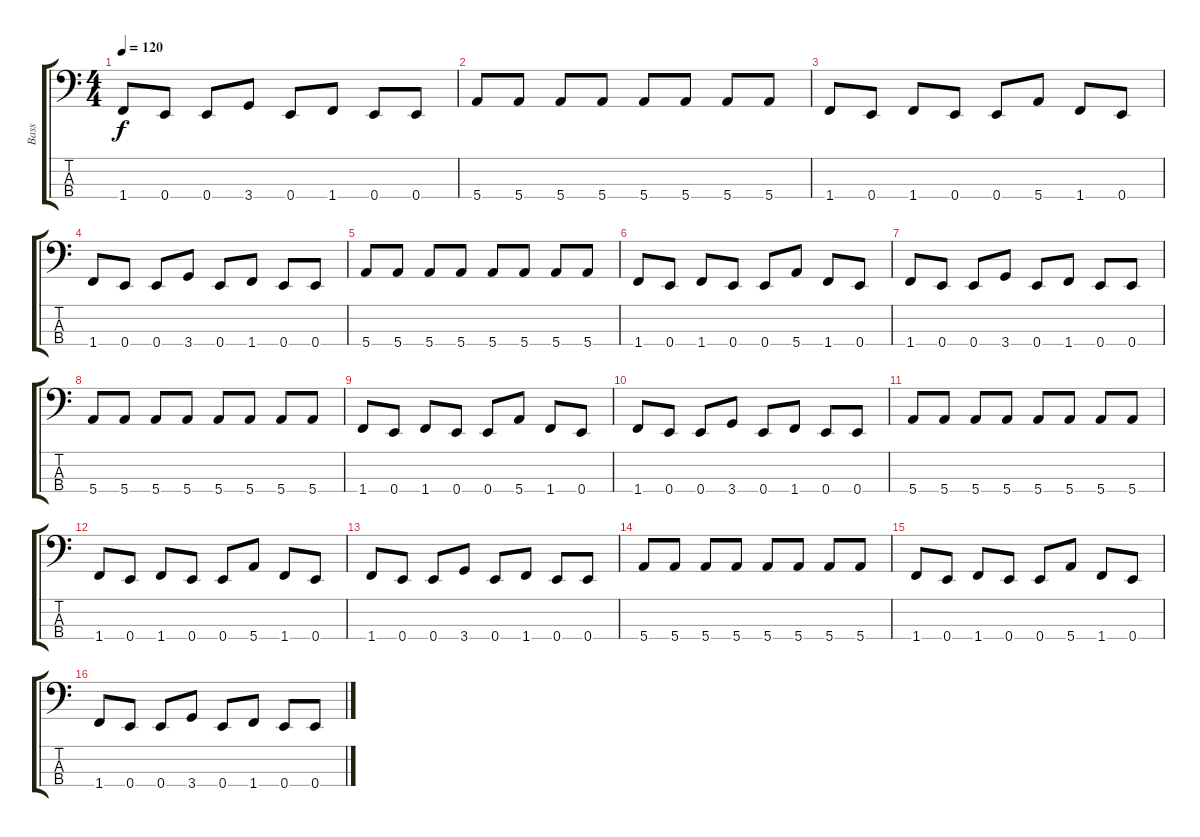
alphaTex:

\track ("Bass" "Bass") {instrument electricbasspick}
\staff {score tabs}
\tuning (G2 D2 A1 E1) {hide}
\ts (4 4)
\tempo 120
\clef f4
\ks c
1.4.8{dy f} 0.4.8 0.4.8 3.4.8 0.4.8 1.4.8 0.4.8 0.4.8 |
5.4.8 5.4.8 5.4.8 5.4.8 5.4.8 5.4.8 5.4.8 5.4.8 |
1.4.8 0.4.8 1.4.8 0.4.8 0.4.8 5.4.8 1.4.8 0.4.8 |
1.4.8 0.4.8 0.4.8 3.4.8 0.4.8 1.4.8 0.4.8 0.4.8 |
5.4.8 5.4.8 5.4.8 5.4.8 5.4.8 5.4.8 5.4.8 5.4.8 |
1.4.8 0.4.8 1.4.8 0.4.8 0.4.8 5.4.8 1.4.8 0.4.8 |
1.4.8 0.4.8 0.4.8 3.4.8 0.4.8 1.4.8 0.4.8 0.4.8 |
5.4.8 5.4.8 5.4.8 5.4.8 5.4.8 5.4.8 5.4.8 5.4.8 |
1.4.8 0.4.8 1.4.8 0.4.8 0.4.8 5.4.8 1.4.8 0.4.8 |
1.4.8 0.4.8 0.4.8 3.4.8 0.4.8 1.4.8 0.4.8 0.4.8 |
5.4.8 5.4.8 5.4.8 5.4.8 5.4.8 5.4.8 5.4.8 5.4.8 |
1.4.8 0.4.8 1.4.8 0.4.8 0.4.8 5.4.8 1.4.8 0.4.8 |
1.4.8 0.4.8 0.4.8 3.4.8 0.4.8 1.4.8 0.4.8 0.4.8 |
5.4.8 5.4.8 5.4.8 5.4.8 5.4.8 5.4.8 5.4.8 5.4.8 |
1.4.8 0.4.8 1.4.8 0.4.8 0.4.8 5.4.8 1.4.8 0.4.8 |
1.4.8 0.4.8 0.4.8 3.4.8 0.4.8 1.4.8 0.4.8 0.4.8
